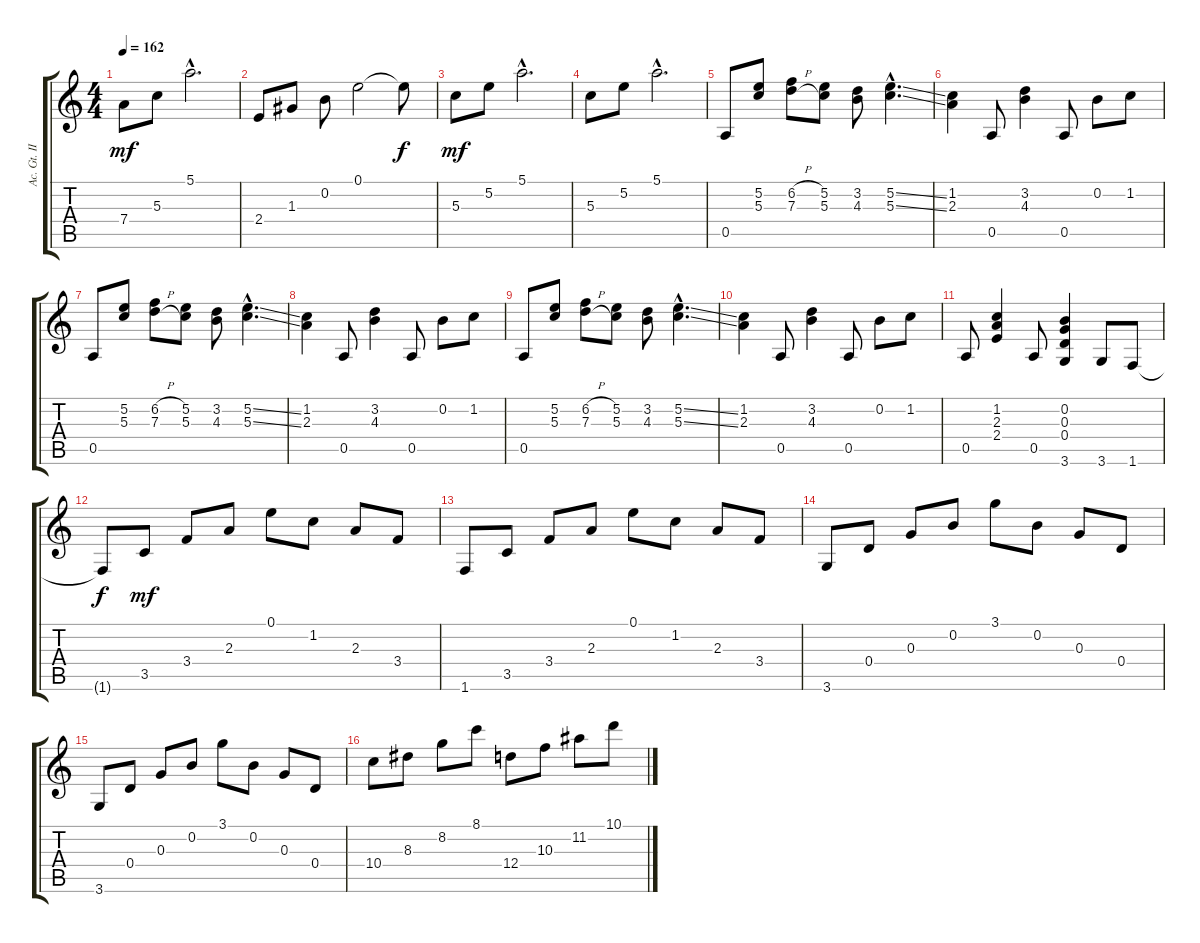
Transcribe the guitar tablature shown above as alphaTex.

\track ("Ac. Gt. III" "Ac. Gt. II") {instrument acousticguitarsteel}
\staff {score tabs}
\tuning (E4 B3 G3 D3 A2 E2) {hide}
\ts (4 4)
\tempo 162
\clef g2
\ks c
7.4.8{dy mf} 5.3.8 5.1{hac}.2{d} |
2.4.8 1.3.8 0.2.8 0.1.2 0.1{t}.8{dy f} |
5.3.8{dy mf} 5.2.8 5.1{hac}.2{d} |
5.3.8 5.2.8 5.1{hac}.2{d} |
0.5.8 (5.2 5.3).8 (6.2{h} 7.3{h}).8 (5.2 5.3).8 (3.2 4.3).8 (5.2{ss hac} 5.3{ss hac}).4{d} |
(1.2 2.3).4 0.5.8 (3.2 4.3).4 0.5.8 0.2.8 1.2.8 |
0.5.8 (5.2 5.3).8 (6.2{h} 7.3{h}).8 (5.2 5.3).8 (3.2 4.3).8 (5.2{ss hac} 5.3{ss hac}).4{d} |
(1.2 2.3).4 0.5.8 (3.2 4.3).4 0.5.8 0.2.8 1.2.8 |
0.5.8 (5.2 5.3).8 (6.2{h} 7.3{h}).8 (5.2 5.3).8 (3.2 4.3).8 (5.2{ss hac} 5.3{ss hac}).4{d} |
(1.2 2.3).4 0.5.8 (3.2 4.3).4 0.5.8 0.2.8 1.2.8 |
0.5.8 (1.2 2.3 2.4).4 0.5.8 (0.2 0.3 0.4 3.6).4 3.6.8 1.6.8 |
1.6{t}.8{dy f} 3.5.8{dy mf} 3.4.8 2.3.8 0.1.8 1.2.8 2.3.8 3.4.8 |
1.6.8 3.5.8 3.4.8 2.3.8 0.1.8 1.2.8 2.3.8 3.4.8 |
3.6.8 0.4.8 0.3.8 0.2.8 3.1.8 0.2.8 0.3.8 0.4.8 |
3.6.8 0.4.8 0.3.8 0.2.8 3.1.8 0.2.8 0.3.8 0.4.8 |
10.4.8 8.3.8 8.2.8 8.1.8 12.4.8 10.3.8 11.2.8 10.1.8
